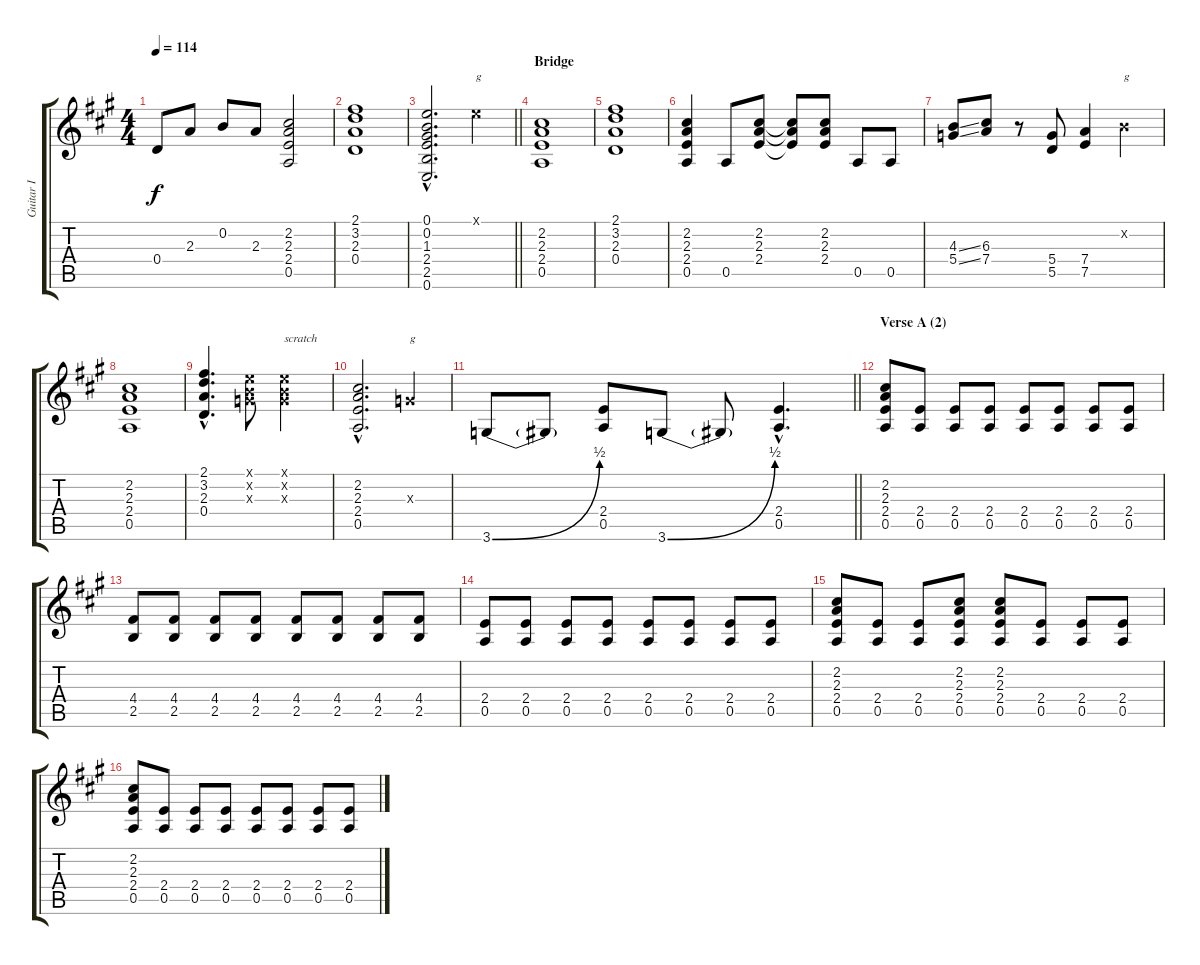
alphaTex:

\track ("Guitar I" "Guitar I") {instrument distortionguitar}
\staff {score tabs}
\tuning (E4 B3 G3 D3 A2 E2) {hide}
\ts (4 4)
\tempo 114
\clef g2
\ks a
0.4.8{dy f} 2.3.8 0.2.8 2.3.8 (2.2 2.3 2.4 0.5).2 |
(2.1 3.2 2.3 0.4).1 |
\barLineRight lightlight
(0.1{hac} 0.2{hac} 1.3{hac} 2.4{hac} 2.5{hac} 0.6{hac}).2{d} 0.1{x}.4{txt "g"} |
\section ("" "Bridge")
(2.2 2.3 2.4 0.5).1 |
(2.1 3.2 2.3 0.4).1 |
(2.2 2.3 2.4 0.5).4 0.5.8 (2.2 2.3 2.4).8 (2.2{t} 2.3{t} 2.4{t}).8 (2.2 2.3 2.4).8 0.5.8 0.5.8 |
(4.3{ss} 5.4{ss}).8 (6.3 7.4).8 r.8 (5.4 5.5).8 (7.4 7.5).4 0.2{x}.4{txt "g"} |
(2.2 2.3 2.4 0.5).1 |
(2.1{hac} 3.2{hac} 2.3{hac} 0.4{hac}).4{d} (0.1{x} 0.2{x} 0.3{x}).8 (0.1{x} 0.2{x} 0.3{x}).2{txt "scratch"} |
(2.2{hac} 2.3{hac} 2.4{hac} 0.5{hac}).2{d} 0.3{x}.4{txt "g"} |
\barLineRight lightlight
3.6{be (bend 0 0 60 2)}.8 3.6{t}.8 (2.4 0.5).8 3.6{be (bend 0 0 60 2)}.8 3.6{t}.8 (2.4{hac} 0.5{hac}).4{d} |
\section ("" "Verse A (2)")
(2.2 2.3 2.4 0.5).8 (2.4 0.5).8 (2.4 0.5).8 (2.4 0.5).8 (2.4 0.5).8 (2.4 0.5).8 (2.4 0.5).8 (2.4 0.5).8 |
(4.4 2.5).8 (4.4 2.5).8 (4.4 2.5).8 (4.4 2.5).8 (4.4 2.5).8 (4.4 2.5).8 (4.4 2.5).8 (4.4 2.5).8 |
(2.4 0.5).8 (2.4 0.5).8 (2.4 0.5).8 (2.4 0.5).8 (2.4 0.5).8 (2.4 0.5).8 (2.4 0.5).8 (2.4 0.5).8 |
(2.2 2.3 2.4 0.5).8 (2.4 0.5).8 (2.4 0.5).8 (2.2 2.3 2.4 0.5).8 (2.2 2.3 2.4 0.5).8 (2.4 0.5).8 (2.4 0.5).8 (2.4 0.5).8 |
(2.2 2.3 2.4 0.5).8 (2.4 0.5).8 (2.4 0.5).8 (2.4 0.5).8 (2.4 0.5).8 (2.4 0.5).8 (2.4 0.5).8 (2.4 0.5).8
